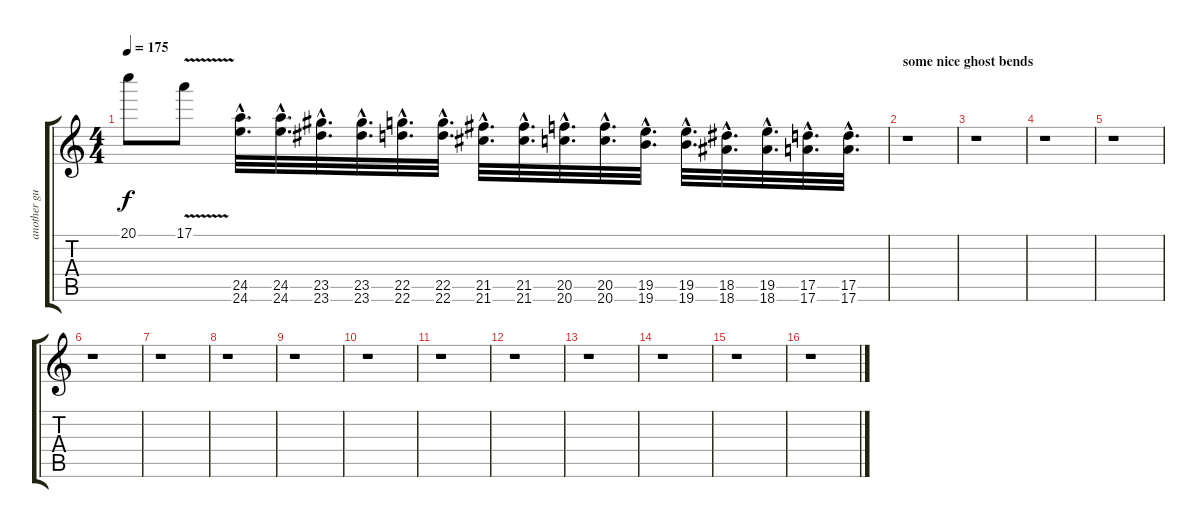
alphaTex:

\track ("another guitar" "another gu") {instrument distortionguitar}
\staff {score tabs}
\tuning (E4 B3 G3 D3 A2 E2) {hide}
\ts (4 4)
\tempo 175
\clef g2
\ks c
20.1{t}.8{dy f} 17.1{v}.8 (24.5{hac} 24.6{hac}).32{d instrument guitarfretnoise} (24.5{hac} 24.6{hac}).32{d} (23.5{hac} 23.6{hac}).32{d} (23.5{hac} 23.6{hac}).32{d} (22.5{hac} 22.6{hac}).32{d} (22.5{hac} 22.6{hac}).32{d} (21.5{hac} 21.6{hac}).32{d} (21.5{hac} 21.6{hac}).32{d} (20.5{hac} 20.6{hac}).32{d} (20.5{hac} 20.6{hac}).32{d} (19.5{hac} 19.6{hac}).32{d} (19.5{hac} 19.6{hac}).32{d} (18.5{hac} 18.6{hac}).32{d} (19.5{hac} 18.6{hac}).32{d} (17.5{hac} 17.6{hac}).32{d} (17.5{hac} 17.6{hac}).32{d} |
\section ("" "some nice ghost bends")
r.1{instrument distortionguitar} |
r.1 |
r.1 |
r.1 |
r.1 |
r.1 |
r.1 |
r.1 |
r.1 |
r.1 |
r.1 |
r.1 |
r.1 |
r.1 |
r.1
